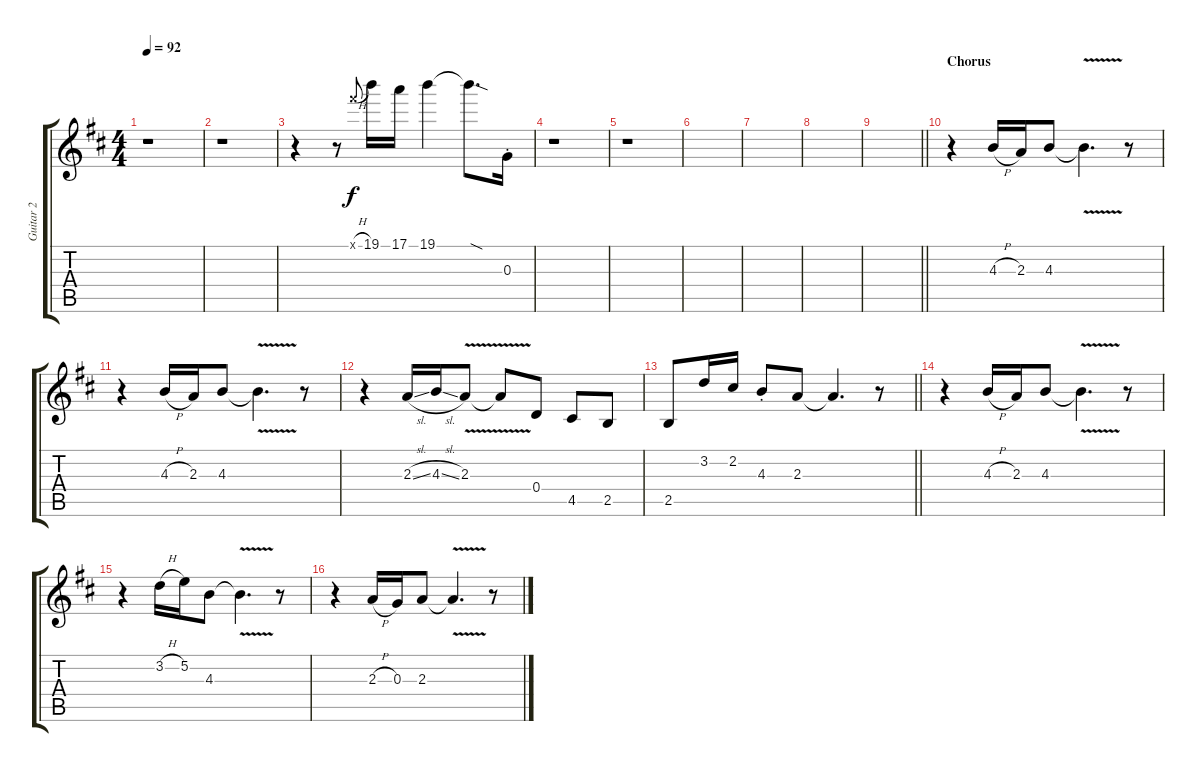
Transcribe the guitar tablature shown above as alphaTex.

\track ("Guitar 2" "Guitar 2") {instrument distortionguitar}
\staff {score tabs}
\tuning (E4 B3 G3 D3 A2 E2) {hide}
\ts (4 4)
\tempo 92
\clef g2
\ks d
r.1{dy f} |
r.1 |
r.4 r.8 14.1{h x}.8{gr onbeat} 19.1.16 17.1.16 19.1.4 19.1{sod t}.8{d} 0.3{st}.16 |
r.1 |
r.1 |
|
|
|
\barLineRight lightlight
|
\section ("" "Chorus")
r.4 4.3{h}.16 2.3.16 4.3.8 4.3{v t}.4{d} r.8 |
r.4 4.3{h}.16 2.3.16 4.3.8 4.3{v t}.4{d} r.8 |
r.4 2.3{sl}.16 4.3{sl}.16 2.3{v}.8 2.3{t}.8 0.4.8 4.5.8 2.5.8 |
\barLineRight lightlight
2.5.8 3.2.16 2.2.16 4.3{st}.8 2.3.8 2.3{t}.4{d} r.8 |
r.4 4.3{h}.16 2.3.16 4.3.8 4.3{v t}.4{d} r.8 |
r.4 3.2{h}.16 5.2.16 4.3.8 4.3{v t}.4{d} r.8 |
r.4 2.3{h}.16 0.3.16 2.3.8 2.3{v t}.4{d} r.8
